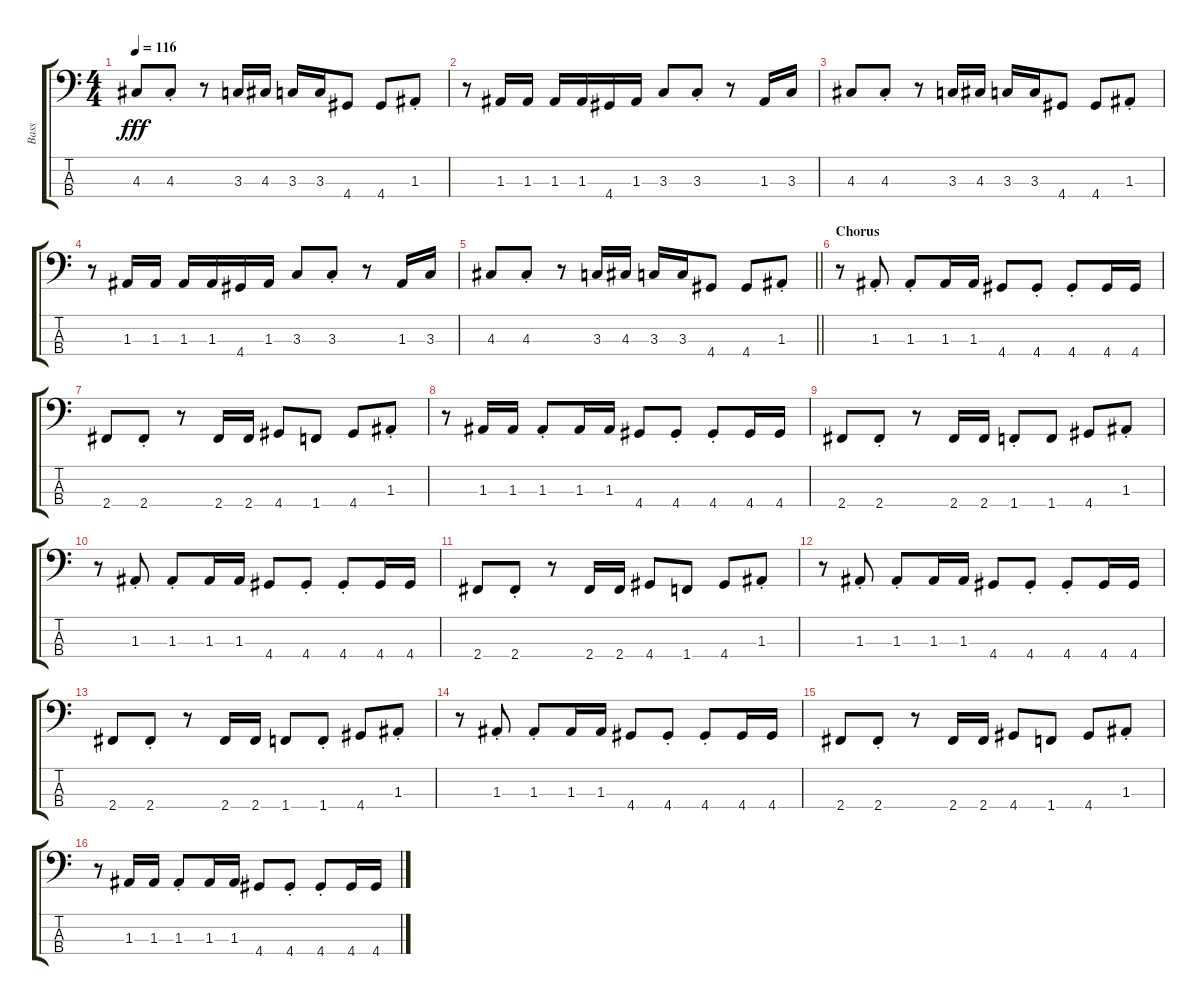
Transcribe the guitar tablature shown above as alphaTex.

\track ("Bass" "Bass") {instrument slapbass1}
\staff {score tabs}
\tuning (G2 D2 A1 E1) {hide}
\ts (4 4)
\tempo 116
\clef f4
\ks c
4.3.8{dy fff} 4.3{st}.8 r.8 3.3.16 4.3.16 3.3.16 3.3.16 4.4.8 4.4.8 1.3{st}.8 |
r.8 1.3.16 1.3.16 1.3.16 1.3.16 4.4.16 1.3.16 3.3.8 3.3{st}.8 r.8 1.3.16 3.3.16 |
4.3.8 4.3{st}.8 r.8 3.3.16 4.3.16 3.3.16 3.3.16 4.4.8 4.4.8 1.3{st}.8 |
r.8 1.3.16 1.3.16 1.3.16 1.3.16 4.4.16 1.3.16 3.3.8 3.3{st}.8 r.8 1.3.16 3.3.16 |
\barLineRight lightlight
4.3.8 4.3{st}.8 r.8 3.3.16 4.3.16 3.3.16 3.3.16 4.4.8 4.4.8 1.3{st}.8 |
\section ("" "Chorus")
r.8 1.3{st}.8 1.3{st}.8 1.3.16 1.3.16 4.4.8 4.4{st}.8 4.4{st}.8 4.4.16 4.4.16 |
2.4.8 2.4{st}.8 r.8 2.4.16 2.4.16 4.4.8 1.4.8 4.4.8 1.3{st}.8 |
r.8 1.3.16 1.3.16 1.3{st}.8 1.3.16 1.3.16 4.4.8 4.4{st}.8 4.4{st}.8 4.4.16 4.4.16 |
2.4.8 2.4{st}.8 r.8 2.4.16 2.4.16 1.4{st}.8 1.4.8 4.4.8 1.3{st}.8 |
r.8 1.3{st}.8 1.3{st}.8 1.3.16 1.3.16 4.4.8 4.4{st}.8 4.4{st}.8 4.4.16 4.4.16 |
2.4.8 2.4{st}.8 r.8 2.4.16 2.4.16 4.4.8 1.4.8 4.4.8 1.3{st}.8 |
r.8 1.3{st}.8 1.3{st}.8 1.3.16 1.3.16 4.4.8 4.4{st}.8 4.4{st}.8 4.4.16 4.4.16 |
2.4.8 2.4{st}.8 r.8 2.4.16 2.4.16 1.4.8 1.4{st}.8 4.4.8 1.3{st}.8 |
r.8 1.3{st}.8 1.3{st}.8 1.3.16 1.3.16 4.4.8 4.4{st}.8 4.4{st}.8 4.4.16 4.4.16 |
2.4.8 2.4{st}.8 r.8 2.4.16 2.4.16 4.4.8 1.4.8 4.4.8 1.3{st}.8 |
r.8 1.3.16 1.3.16 1.3{st}.8 1.3.16 1.3.16 4.4.8 4.4{st}.8 4.4{st}.8 4.4.16 4.4.16
